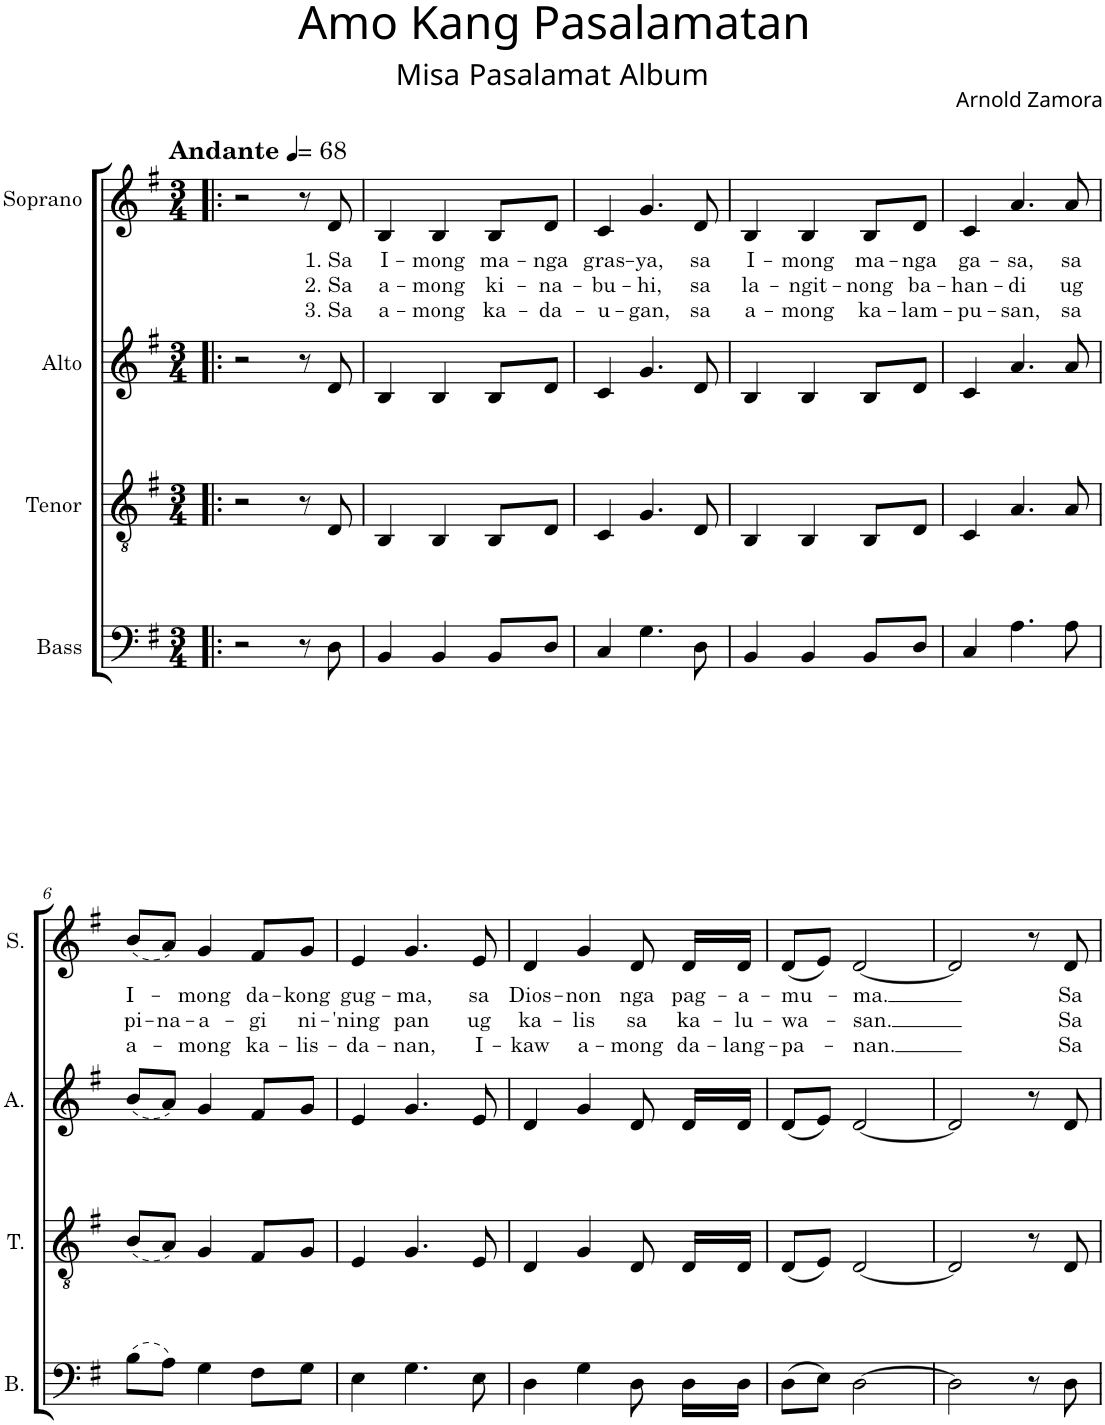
**kern	**kern	**kern	**kern	**text	**text	**text
*part4	*part3	*part2	*part1	*part1	*part1	*part1
*staff4	*staff3	*staff2	*staff1	*staff1	*staff1	*staff1
*I"Bass	*I"Tenor	*I"Alto	*I"Soprano	*	*	*
*I'B.	*I'T.	*I'A.	*I'S.	*	*	*
*clefF4	*clefGv2	*clefG2	*clefG2	*	*	*
*k[f#]	*k[f#]	*k[f#]	*k[f#]	*	*	*
*M3/4	*M3/4	*M3/4	*M3/4	*	*	*
*MM68	*MM68	*MM68	*MM68	*	*	*
=1!|:	=1!|:	=1!|:	=1!|:	=1!|:	=1!|:	=1!|:
!	!	!	!LO:TX:a:B:t=Andante	!	!	!
2r	2r	2r	2r	.	.	.
8r	8r	8r	8r	.	.	.
!	!	!	!	!LO:LY:b	!LO:LY:b	!LO:LY:b
8D\	8D/	8d/	8d/	1. Sa	2. Sa	3. Sa
=2	=2	=2	=2	=2	=2	=2
!	!	!	!	!LO:LY:b	!LO:LY:b	!LO:LY:b
4BB/	4BB/	4B/	4B/	I-	a-	a-
!	!	!	!	!LO:LY:b	!LO:LY:b	!LO:LY:b
4BB/	4BB/	4B/	4B/	-mong	-mong	-mong
!	!	!	!	!LO:LY:b	!LO:LY:b	!LO:LY:b
8BB/L	8BB/L	8B/L	8B/L	ma-	ki-	ka-
!	!	!	!	!LO:LY:b	!LO:LY:b	!LO:LY:b
8D/J	8D/J	8d/J	8d/J	-nga	-na-	-da-
=3	=3	=3	=3	=3	=3	=3
!	!	!	!	!LO:LY:b	!LO:LY:b	!LO:LY:b
4C/	4C/	4c/	4c/	gras-	-bu-	-u-
!	!	!	!	!LO:LY:b	!LO:LY:b	!LO:LY:b
4.G\	4.G/	4.g/	4.g/	-ya,	-hi,	-gan,
!	!	!	!	!LO:LY:b	!LO:LY:b	!LO:LY:b
8D\	8D/	8d/	8d/	sa	sa	sa
=4	=4	=4	=4	=4	=4	=4
!	!	!	!	!LO:LY:b	!LO:LY:b	!LO:LY:b
4BB/	4BB/	4B/	4B/	I-	la-	a-
!	!	!	!	!LO:LY:b	!LO:LY:b	!LO:LY:b
4BB/	4BB/	4B/	4B/	-mong	-ngit-	-mong
!	!	!	!	!LO:LY:b	!LO:LY:b	!LO:LY:b
8BB/L	8BB/L	8B/L	8B/L	ma-	-nong	ka-
!	!	!	!	!LO:LY:b	!LO:LY:b	!LO:LY:b
8D/J	8D/J	8d/J	8d/J	-nga	ba-	-lam-
=5	=5	=5	=5	=5	=5	=5
!	!	!	!	!LO:LY:b	!LO:LY:b	!LO:LY:b
4C/	4C/	4c/	4c/	ga-	-han-	-pu-
!	!	!	!	!LO:LY:b	!LO:LY:b	!LO:LY:b
4.A\	4.A/	4.a/	4.a/	-sa,	-di	-san,
!	!	!	!	!LO:LY:b	!LO:LY:b	!LO:LY:b
8A\	8A/	8a/	8a/	sa	ug	sa
!!LO:LB:g=z
=6	=6	=6	=6	=6	=6	=6
!	!	!	!	!LO:LY:b	!LO:LY:b	!LO:LY:b
(8B\L	(8B/L	(8b/L	(8b/L	I-	pi-	a-
!	!	!	!	!	!LO:LY:b	!
8A\J)	8A/J)	8a/J)	8a/J)	.	-na-	.
!	!	!	!	!LO:LY:b	!LO:LY:b	!LO:LY:b
4G\	4G/	4g/	4g/	-mong	-a-	-mong
!	!	!	!	!LO:LY:b	!LO:LY:b	!LO:LY:b
8F#\L	8F#/L	8f#/L	8f#/L	da-	-gi	ka-
!	!	!	!	!LO:LY:b	!LO:LY:b	!LO:LY:b
8G\J	8G/J	8g/J	8g/J	-kong	ni-	-lis-
=7	=7	=7	=7	=7	=7	=7
!	!	!	!	!LO:LY:b	!LO:LY:b	!LO:LY:b
4E\	4E/	4e/	4e/	gug-	-'ning	-da-
!	!	!	!	!LO:LY:b	!LO:LY:b	!LO:LY:b
4.G\	4.G/	4.g/	4.g/	-ma,	pan	-nan,
!	!	!	!	!LO:LY:b	!LO:LY:b	!LO:LY:b
8E\	8E/	8e/	8e/	sa	ug	I-
=8	=8	=8	=8	=8	=8	=8
!	!	!	!	!LO:LY:b	!LO:LY:b	!LO:LY:b
4D\	4D/	4d/	4d/	Dios-	ka-	-kaw
!	!	!	!	!LO:LY:b	!LO:LY:b	!LO:LY:b
4G\	4G/	4g/	4g/	-non	-lis	a-
!	!	!	!	!LO:LY:b	!LO:LY:b	!LO:LY:b
8D\	8D/	8d/	8d/	nga	sa	-mong
!	!	!	!	!LO:LY:b	!LO:LY:b	!LO:LY:b
16D\LL	16D/LL	16d/LL	16d/LL	pag-	ka-	da-
!	!	!	!	!LO:LY:b	!LO:LY:b	!LO:LY:b
16D\JJ	16D/JJ	16d/JJ	16d/JJ	-a-	-lu-	-lang-
=9	=9	=9	=9	=9	=9	=9
!	!	!	!	!LO:LY:b	!LO:LY:b	!LO:LY:b
(8D\L	(8D/L	(8d/L	(8d/L	-mu-	-wa-	-pa-
8E\J)	8E/J)	8e/J)	8e/J)	.	.	.
!	!	!	!	!LO:LY:b	!LO:LY:b	!LO:LY:b
[2D\	[2D/	[2d/	[2d/	-ma.	-san.	-nan.
=10	=10	=10	=10	=10	=10	=10
2D\]	2D/]	2d/]	2d/]	.	.	.
8r	8r	8r	8r	.	.	.
!	!	!	!	!LO:LY:b	!LO:LY:b	!LO:LY:b
8D\	8D/	8d/	8d/	Sa	Sa	Sa
=	=	=	=	=	=	=
*-	*-	*-	*-	*-	*-	*-
